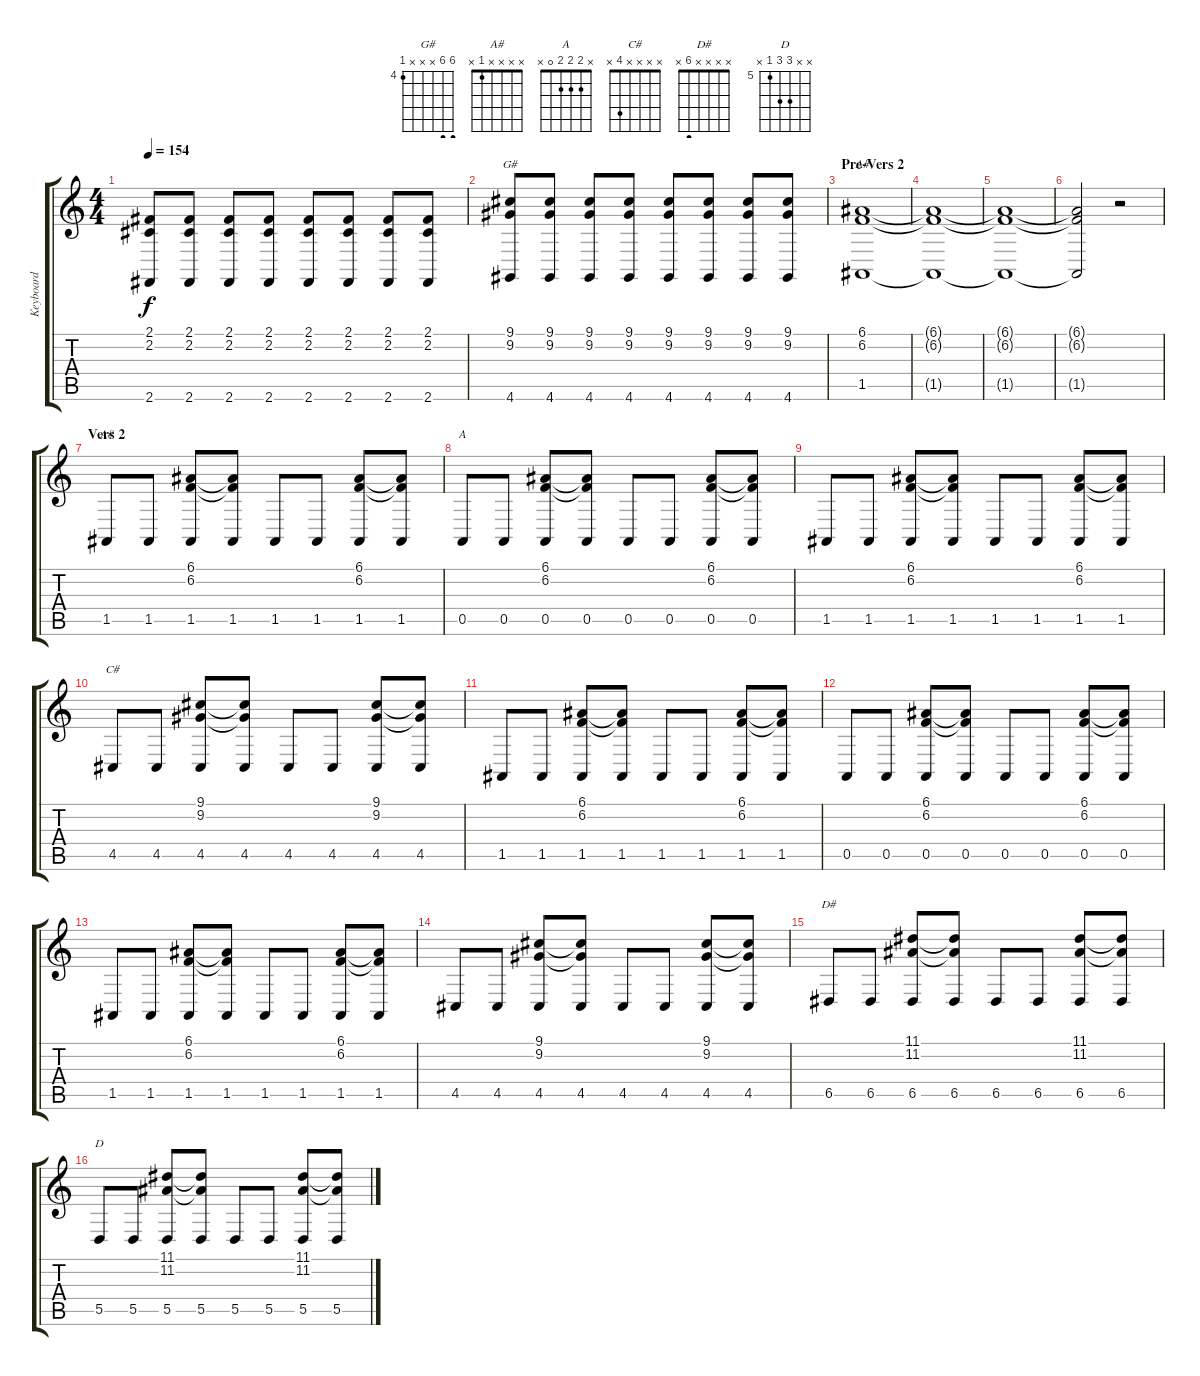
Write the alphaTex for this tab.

\track ("Keyboard" "Keyboard") {instrument electricgrandpiano}
\staff {score tabs}
\tuning (E4 B3 G3 D3 A2 E2) {hide}
\chord ("G#" 9 9 x x x 4) {firstfret 4}
\chord ("A#" 6 6 x x 1 x)
\chord ("A#" x x x x 1 x)
\chord ("A" x 2 2 2 0 x)
\chord ("C#" x x x x 4 x)
\chord ("D#" x x x x 6 x)
\chord ("D" x x 7 7 5 x) {firstfret 5}
\ts (4 4)
\tempo 154
\clef g2
\ks c
(2.1 2.2 2.6).8{dy f} (2.1 2.2 2.6).8 (2.1 2.2 2.6).8 (2.1 2.2 2.6).8 (2.1 2.2 2.6).8 (2.1 2.2 2.6).8 (2.1 2.2 2.6).8 (2.1 2.2 2.6).8 |
(9.1 9.2 4.6).8{ch "G#"} (9.1 9.2 4.6).8 (9.1 9.2 4.6).8 (9.1 9.2 4.6).8 (9.1 9.2 4.6).8 (9.1 9.2 4.6).8 (9.1 9.2 4.6).8 (9.1 9.2 4.6).8 |
\section ("" "Pre-Vers 2")
(6.1 6.2 1.5).1{ch "A#"} |
(6.1{t} 6.2{t} 1.5{t}).1 |
(6.1{t} 6.2{t} 1.5{t}).1 |
(6.1{t} 6.2{t} 1.5{t}).2 r.2 |
\section ("" "Vers 2")
1.5.8{ch "A#"} 1.5.8 (6.1 6.2 1.5).8 (6.1{t} 6.2{t} 1.5).8 1.5.8 1.5.8 (6.1 6.2 1.5).8 (6.1{t} 6.2{t} 1.5).8 |
0.5.8{ch "A"} 0.5.8 (6.1 6.2 0.5).8 (6.1{t} 6.2{t} 0.5).8 0.5.8 0.5.8 (6.1 6.2 0.5).8 (6.1{t} 6.2{t} 0.5).8 |
1.5.8 1.5.8 (6.1 6.2 1.5).8 (6.1{t} 6.2{t} 1.5).8 1.5.8 1.5.8 (6.1 6.2 1.5).8 (6.1{t} 6.2{t} 1.5).8 |
4.5.8{ch "C#"} 4.5.8 (9.1 9.2 4.5).8 (9.1{t} 9.2{t} 4.5).8 4.5.8 4.5.8 (9.1 9.2 4.5).8 (9.1{t} 9.2{t} 4.5).8 |
1.5.8 1.5.8 (6.1 6.2 1.5).8 (6.1{t} 6.2{t} 1.5).8 1.5.8 1.5.8 (6.1 6.2 1.5).8 (6.1{t} 6.2{t} 1.5).8 |
0.5.8 0.5.8 (6.1 6.2 0.5).8 (6.1{t} 6.2{t} 0.5).8 0.5.8 0.5.8 (6.1 6.2 0.5).8 (6.1{t} 6.2{t} 0.5).8 |
1.5.8 1.5.8 (6.1 6.2 1.5).8 (6.1{t} 6.2{t} 1.5).8 1.5.8 1.5.8 (6.1 6.2 1.5).8 (6.1{t} 6.2{t} 1.5).8 |
4.5.8 4.5.8 (9.1 9.2 4.5).8 (9.1{t} 9.2{t} 4.5).8 4.5.8 4.5.8 (9.1 9.2 4.5).8 (9.1{t} 9.2{t} 4.5).8 |
6.5.8{ch "D#"} 6.5.8 (11.1 11.2 6.5).8 (11.1{t} 11.2{t} 6.5).8 6.5.8 6.5.8 (11.1 11.2 6.5).8 (11.1{t} 11.2{t} 6.5).8 |
5.5.8{ch "D"} 5.5.8 (11.1 11.2 5.5).8 (11.1{t} 11.2{t} 5.5).8 5.5.8 5.5.8 (11.1 11.2 5.5).8 (11.1{t} 11.2{t} 5.5).8
